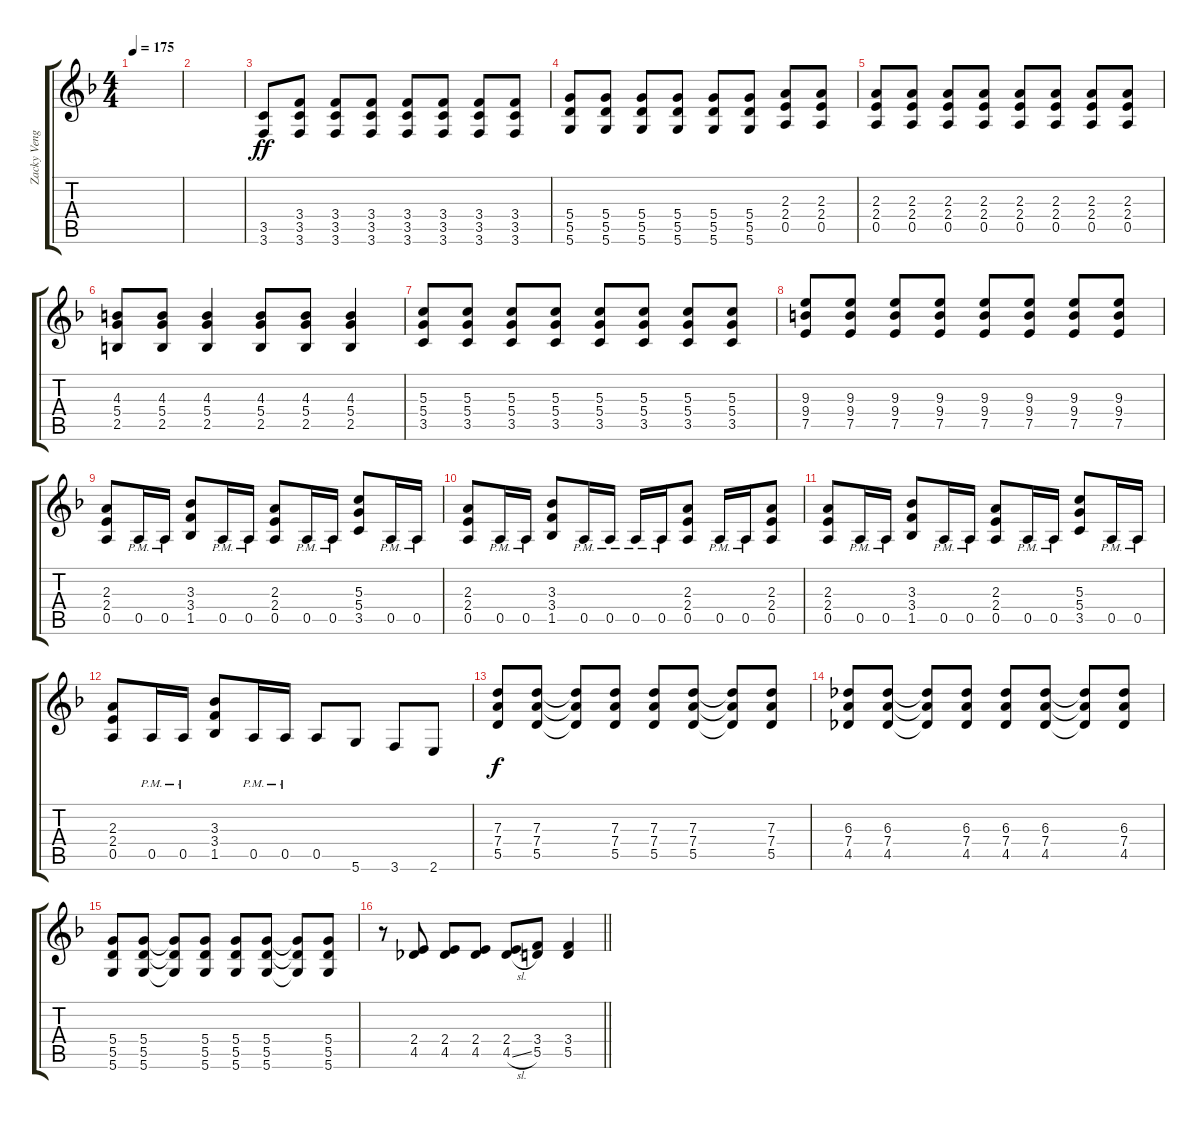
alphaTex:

\track ("Zacky Vengeance" "Zacky Veng") {instrument distortionguitar}
\staff {score tabs}
\tuning (E4 B3 G3 D3 A2 D2) {hide}
\ts (4 4)
\tempo 175
\clef g2
\ks f
|
|
(3.5 3.6).8{dy ff} (3.4 3.5 3.6).8 (3.4 3.5 3.6).8 (3.4 3.5 3.6).8 (3.4 3.5 3.6).8 (3.4 3.5 3.6).8 (3.4 3.5 3.6).8 (3.4 3.5 3.6).8 |
(5.4 5.5 5.6).8 (5.4 5.5 5.6).8 (5.4 5.5 5.6).8 (5.4 5.5 5.6).8 (5.4 5.5 5.6).8 (5.4 5.5 5.6).8 (2.3 2.4 0.5).8 (2.3 2.4 0.5).8 |
(2.3 2.4 0.5).8 (2.3 2.4 0.5).8 (2.3 2.4 0.5).8 (2.3 2.4 0.5).8 (2.3 2.4 0.5).8 (2.3 2.4 0.5).8 (2.3 2.4 0.5).8 (2.3 2.4 0.5).8 |
(4.3 5.4 2.5).8 (4.3 5.4 2.5).8 (4.3 5.4 2.5).4 (4.3 5.4 2.5).8 (4.3 5.4 2.5).8 (4.3 5.4 2.5).4 |
(5.3 5.4 3.5).8 (5.3 5.4 3.5).8 (5.3 5.4 3.5).8 (5.3 5.4 3.5).8 (5.3 5.4 3.5).8 (5.3 5.4 3.5).8 (5.3 5.4 3.5).8 (5.3 5.4 3.5).8 |
(9.3 9.4 7.5).8 (9.3 9.4 7.5).8 (9.3 9.4 7.5).8 (9.3 9.4 7.5).8 (9.3 9.4 7.5).8 (9.3 9.4 7.5).8 (9.3 9.4 7.5).8 (9.3 9.4 7.5).8 |
(2.3 2.4 0.5).8 0.5{pm}.16 0.5{pm}.16 (3.3 3.4 1.5).8 0.5{pm}.16 0.5{pm}.16 (2.3 2.4 0.5).8 0.5{pm}.16 0.5{pm}.16 (5.3 5.4 3.5).8 0.5{pm}.16 0.5{pm}.16 |
(2.3 2.4 0.5).8 0.5{pm}.16 0.5{pm}.16 (3.3 3.4 1.5).8 0.5{pm}.16 0.5{pm}.16 0.5{pm}.16 0.5{pm}.16 (2.3 2.4 0.5).8 0.5{pm}.16 0.5{pm}.16 (2.3 2.4 0.5).8 |
(2.3 2.4 0.5).8 0.5{pm}.16 0.5{pm}.16 (3.3 3.4 1.5).8 0.5{pm}.16 0.5{pm}.16 (2.3 2.4 0.5).8 0.5{pm}.16 0.5{pm}.16 (5.3 5.4 3.5).8 0.5{pm}.16 0.5{pm}.16 |
(2.3 2.4 0.5).8 0.5{pm}.16 0.5{pm}.16 (3.3 3.4 1.5).8 0.5{pm}.16 0.5{pm}.16 0.5.8 5.6.8 3.6.8 2.6.8 |
(7.3 7.4 5.5).8{dy f} (7.3 7.4 5.5).8 (7.3{t} 7.4{t} 5.5{t}).8 (7.3 7.4 5.5).8 (7.3 7.4 5.5).8 (7.3 7.4 5.5).8 (7.3{t} 7.4{t} 5.5{t}).8 (7.3 7.4 5.5).8 |
(6.3 7.4 4.5).8 (6.3 7.4 4.5).8 (6.3{t} 7.4{t} 4.5{t}).8 (6.3 7.4 4.5).8 (6.3 7.4 4.5).8 (6.3 7.4 4.5).8 (6.3{t} 7.4{t} 4.5{t}).8 (6.3 7.4 4.5).8 |
(5.4 5.5 5.6).8 (5.4 5.5 5.6).8 (5.4{t} 5.5{t} 5.6{t}).8 (5.4 5.5 5.6).8 (5.4 5.5 5.6).8 (5.4 5.5 5.6).8 (5.4{t} 5.5{t} 5.6{t}).8 (5.4 5.5 5.6).8 |
\barLineRight lightlight
r.8 (2.4 4.5).8 (2.4 4.5).8 (2.4 4.5).8 (2.4 4.5{sl}).8 (3.4 5.5).8 (3.4 5.5).4
